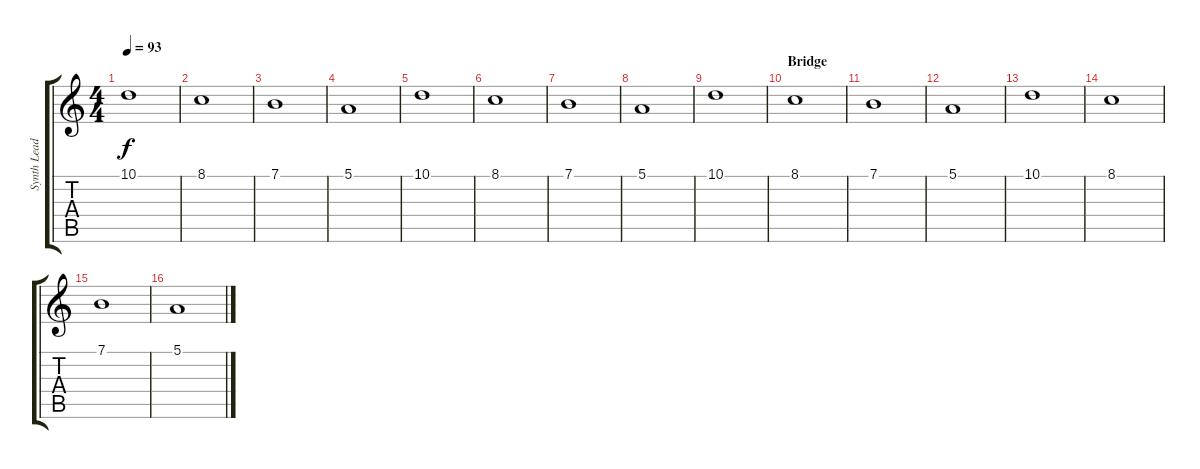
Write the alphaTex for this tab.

\track ("Synth Lead" "Synth Lead") {instrument pad5bowed}
\staff {score tabs}
\tuning (E4 B3 G3 D3 A2 E2) {hide}
\ts (4 4)
\tempo 93
\clef g2
\ks c
10.1.1{dy f} |
8.1.1 |
7.1.1 |
5.1.1 |
10.1.1 |
8.1.1 |
7.1.1 |
5.1.1 |
10.1.1 |
\section ("" "Bridge")
8.1.1 |
7.1.1 |
5.1.1 |
10.1.1 |
8.1.1 |
7.1.1 |
5.1.1
